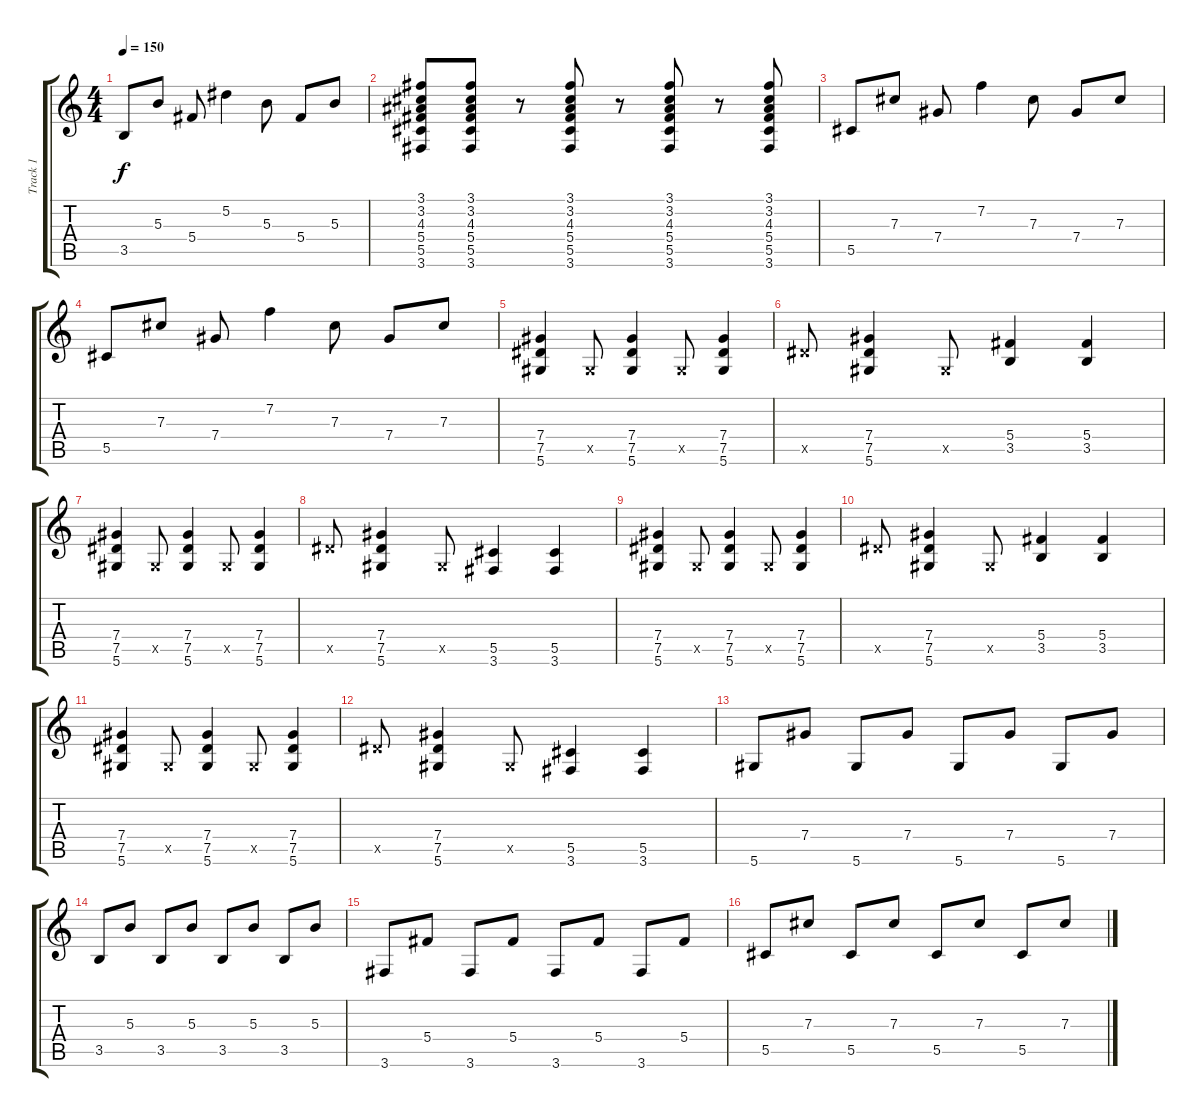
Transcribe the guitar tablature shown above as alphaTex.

\track ("Track 1" "Track 1") {instrument overdrivenguitar}
\staff {score tabs}
\tuning (Eb4 Bb3 Gb3 Db3 Ab2 Eb2) {hide}
\ts (4 4)
\tempo 150
\clef g2
\ks c
3.5.8{dy f} 5.3.8 5.4.8 5.2.4 5.3.8 5.4.8 5.3.8 |
(3.1 3.2 4.3 5.4 5.5 3.6).8 (3.1 3.2 4.3 5.4 5.5 3.6).8 r.8 (3.1 3.2 4.3 5.4 5.5 3.6).8 r.8 (3.1 3.2 4.3 5.4 5.5 3.6).8 r.8 (3.1 3.2 4.3 5.4 5.5 3.6).8 |
5.5.8 7.3.8 7.4.8 7.2.4 7.3.8 7.4.8 7.3.8 |
5.5.8 7.3.8 7.4.8 7.2.4 7.3.8 7.4.8 7.3.8 |
(7.4 7.5 5.6).4 0.5{x}.8 (7.4 7.5 5.6).4 0.5{x}.8 (7.4 7.5 5.6).4 |
7.5{x}.8 (7.4 7.5 5.6).4 0.5{x}.8 (5.4 3.5).4 (5.4 3.5).4 |
(7.4 7.5 5.6).4 0.5{x}.8 (7.4 7.5 5.6).4 0.5{x}.8 (7.4 7.5 5.6).4 |
7.5{x}.8 (7.4 7.5 5.6).4 0.5{x}.8 (5.5 3.6).4 (5.5 3.6).4 |
(7.4 7.5 5.6).4 0.5{x}.8 (7.4 7.5 5.6).4 0.5{x}.8 (7.4 7.5 5.6).4 |
7.5{x}.8 (7.4 7.5 5.6).4 0.5{x}.8 (5.4 3.5).4 (5.4 3.5).4 |
(7.4 7.5 5.6).4 0.5{x}.8 (7.4 7.5 5.6).4 0.5{x}.8 (7.4 7.5 5.6).4 |
7.5{x}.8 (7.4 7.5 5.6).4 0.5{x}.8 (5.5 3.6).4 (5.5 3.6).4 |
5.6.8 7.4.8 5.6.8 7.4.8 5.6.8 7.4.8 5.6.8 7.4.8 |
3.5.8 5.3.8 3.5.8 5.3.8 3.5.8 5.3.8 3.5.8 5.3.8 |
3.6.8 5.4.8 3.6.8 5.4.8 3.6.8 5.4.8 3.6.8 5.4.8 |
5.5.8 7.3.8 5.5.8 7.3.8 5.5.8 7.3.8 5.5.8 7.3.8
